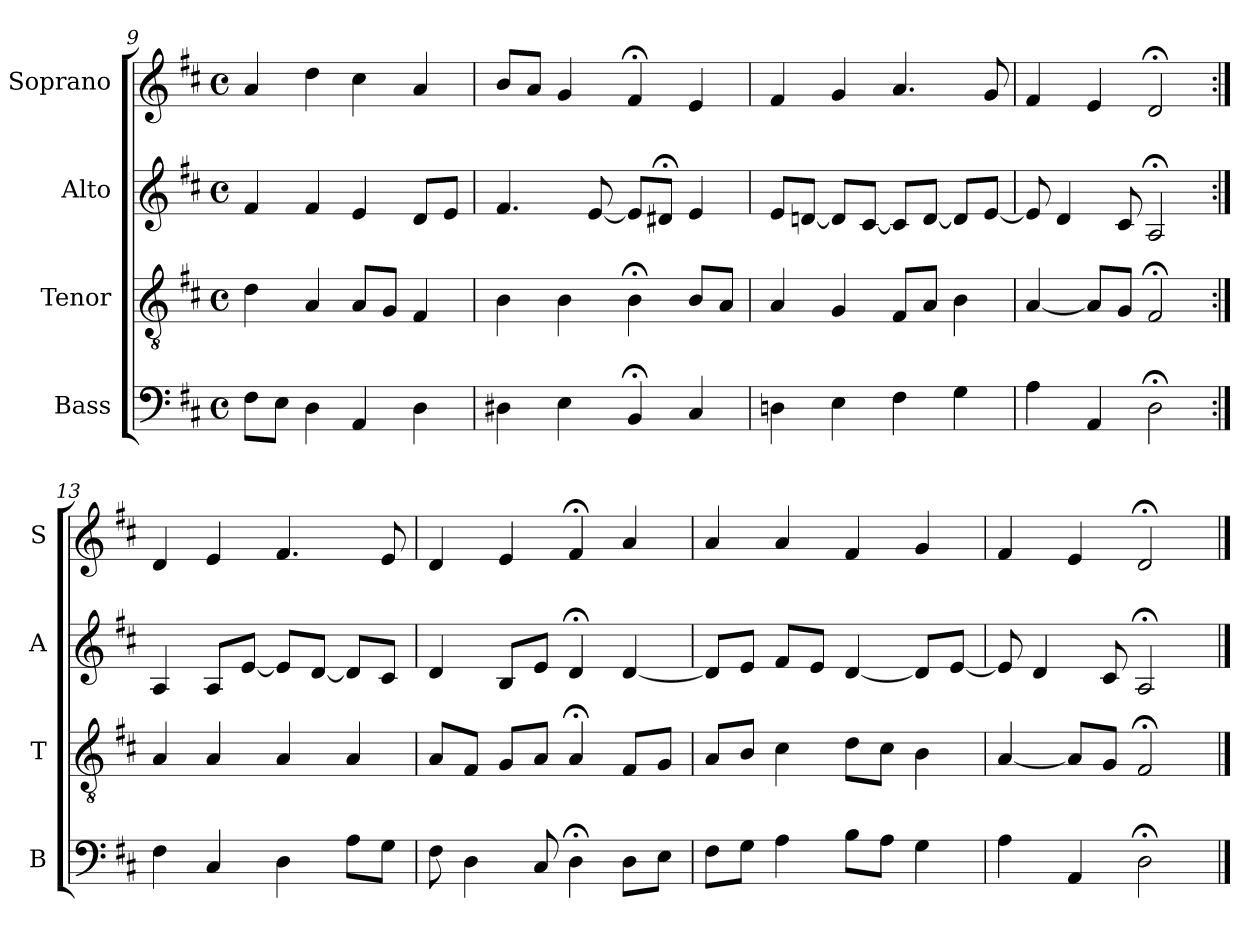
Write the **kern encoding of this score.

**kern	**kern	**kern	**kern
*part4	*part3	*part2	*part1
*staff4	*staff3	*staff2	*staff1
*I"Bass	*I"Tenor	*I"Alto	*I"Soprano
*I'B	*I'T	*I'A	*I'S
*clefF4	*clefGv2	*clefG2	*clefG2
*k[f#c#]	*k[f#c#]	*k[f#c#]	*k[f#c#]
*D:	*D:	*D:	*D:
*M4/4	*M4/4	*M4/4	*M4/4
*met(c)	*met(c)	*met(c)	*met(c)
=9	=9	=9	=9
8F#L	4d	4f#	4a
8EJ	.	.	.
4D	4A	4f#	4dd
4AA	8AL	4e	4cc#
.	8GJ	.	.
4D	4F#	8dL	4a
.	.	8eJ	.
=10	=10	=10	=10
4D#X	4B	4.f#	8bL
.	.	.	8aJ
4E	4B	.	4g
.	.	[8e	.
4BB;<	4B;<	8eL]	4f#;<
.	.	8d#X;<J	.
4C#	8BL	4e	4e
.	8AJ	.	.
=11	=11	=11	=11
4Dn	4A	8eL	4f#
.	.	[8dnJ	.
4E	4G	8dL]	4g
.	.	[8c#J	.
4F#	8F#L	8c#L]	4.a
.	8AJ	[8dJ	.
4G	4B	8dL]	.
.	.	[8eJ	8g
=12	=12	=12	=12
4A	[4A	8e]	4f#
.	.	4d	.
4AA	8AL]	.	4e
.	8GJ	8c#	.
2D;<	2F#;<	2A;<	2d;<
=13:|!	=13:|!	=13:|!	=13:|!
4F#	4A	4A	4d
4C#	4A	8AL	4e
.	.	[8eJ	.
4D	4A	8eL]	4.f#
.	.	[8dJ	.
8AL	4A	8dL]	.
8GJ	.	8c#J	8e
=14	=14	=14	=14
8F#	8AL	4d	4d
4D	8F#J	.	.
.	8GL	8BL	4e
8C#	8AJ	8eJ	.
4D;<	4A;<	4d;<	4f#;<
8DL	8F#L	[4d	4a
8EJ	8GJ	.	.
=15	=15	=15	=15
8F#L	8AL	8dL]	4a
8GJ	8BJ	8eJ	.
4A	4c#	8f#L	4a
.	.	8eJ	.
8BL	8dL	[4d	4f#
8AJ	8c#J	.	.
4G	4B	8dL]	4g
.	.	[8eJ	.
=16	=16	=16	=16
4A	[4A	8e]	4f#
.	.	4d	.
4AA	8AL]	.	4e
.	8GJ	8c#	.
2D;<	2F#;<	2A;<	2d;<
==	==	==	==
*-	*-	*-	*-
